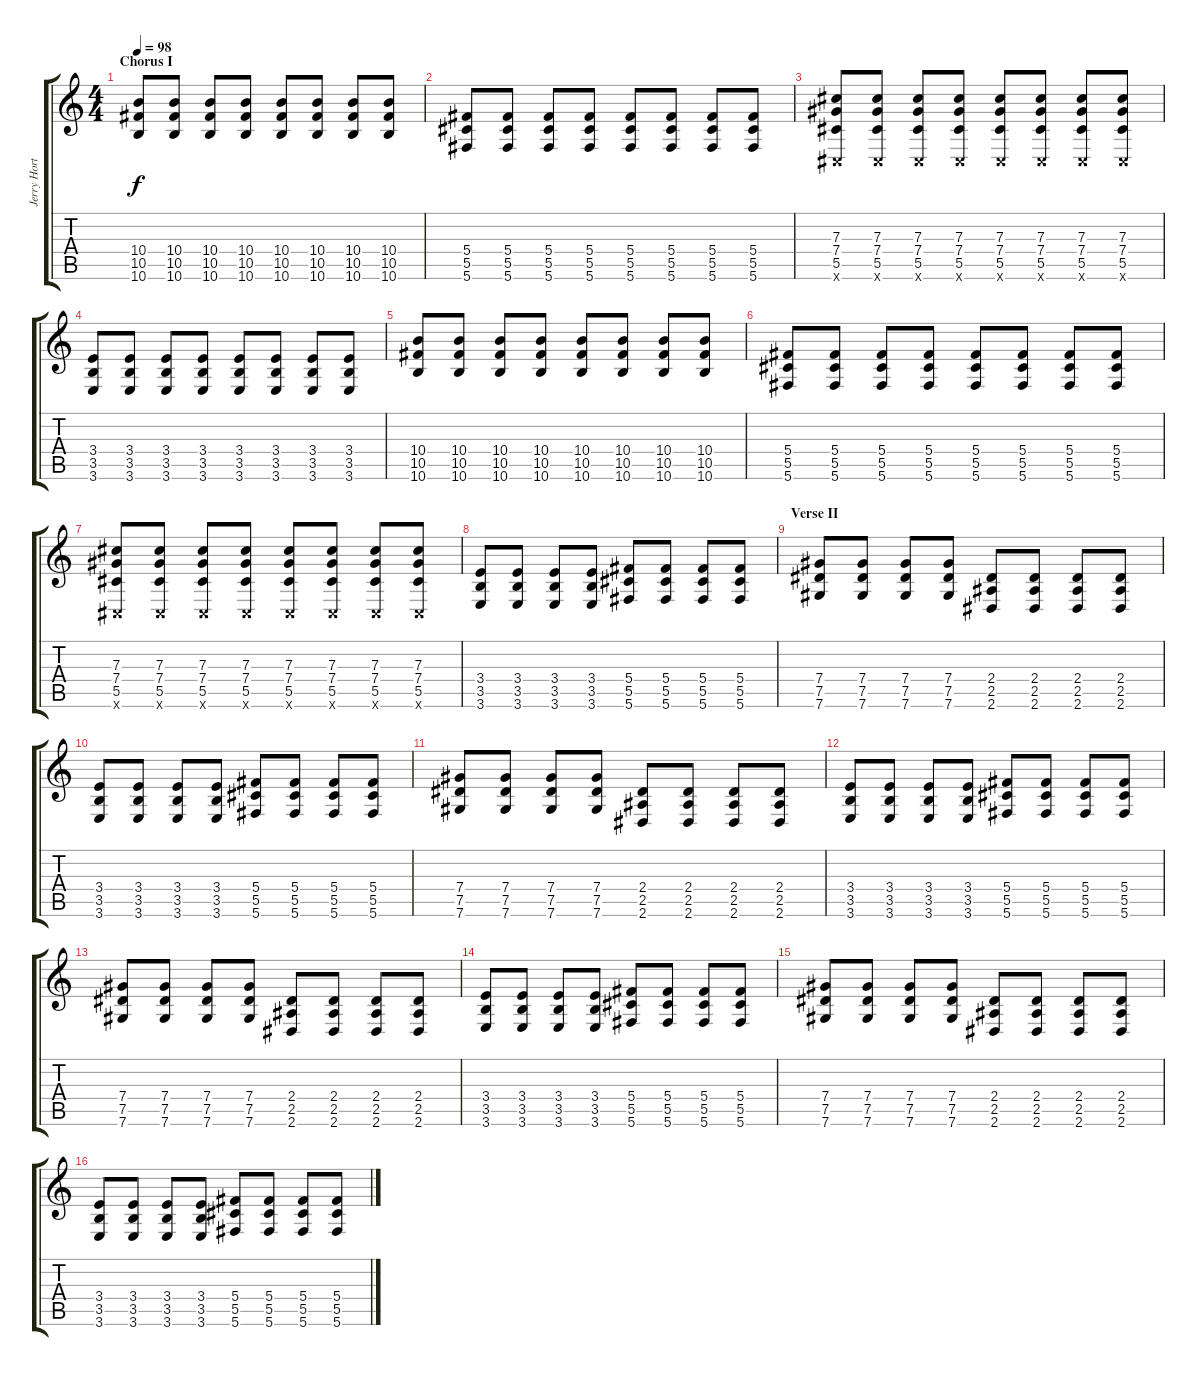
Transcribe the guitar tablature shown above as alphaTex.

\track ("Jerry Horton - Guitar" "Jerry Hort") {instrument overdrivenguitar}
\staff {score tabs}
\tuning (Eb4 Bb3 Gb3 Db3 Ab2 Db2) {hide}
\ts (4 4)
\section ("" "Chorus I")
\tempo 98
\clef g2
\ks c
(10.4 10.5 10.6).8{dy f} (10.4 10.5 10.6).8 (10.4 10.5 10.6).8 (10.4 10.5 10.6).8 (10.4 10.5 10.6).8 (10.4 10.5 10.6).8 (10.4 10.5 10.6).8 (10.4 10.5 10.6).8 |
(5.4 5.5 5.6).8 (5.4 5.5 5.6).8 (5.4 5.5 5.6).8 (5.4 5.5 5.6).8 (5.4 5.5 5.6).8 (5.4 5.5 5.6).8 (5.4 5.5 5.6).8 (5.4 5.5 5.6).8 |
(7.3 7.4 5.5 0.6{x}).8 (7.3 7.4 5.5 0.6{x}).8 (7.3 7.4 5.5 0.6{x}).8 (7.3 7.4 5.5 0.6{x}).8 (7.3 7.4 5.5 0.6{x}).8 (7.3 7.4 5.5 0.6{x}).8 (7.3 7.4 5.5 0.6{x}).8 (7.3 7.4 5.5 0.6{x}).8 |
(3.4 3.5 3.6).8 (3.4 3.5 3.6).8 (3.4 3.5 3.6).8 (3.4 3.5 3.6).8 (3.4 3.5 3.6).8 (3.4 3.5 3.6).8 (3.4 3.5 3.6).8 (3.4 3.5 3.6).8 |
(10.4 10.5 10.6).8 (10.4 10.5 10.6).8 (10.4 10.5 10.6).8 (10.4 10.5 10.6).8 (10.4 10.5 10.6).8 (10.4 10.5 10.6).8 (10.4 10.5 10.6).8 (10.4 10.5 10.6).8 |
(5.4 5.5 5.6).8 (5.4 5.5 5.6).8 (5.4 5.5 5.6).8 (5.4 5.5 5.6).8 (5.4 5.5 5.6).8 (5.4 5.5 5.6).8 (5.4 5.5 5.6).8 (5.4 5.5 5.6).8 |
(7.3 7.4 5.5 0.6{x}).8 (7.3 7.4 5.5 0.6{x}).8 (7.3 7.4 5.5 0.6{x}).8 (7.3 7.4 5.5 0.6{x}).8 (7.3 7.4 5.5 0.6{x}).8 (7.3 7.4 5.5 0.6{x}).8 (7.3 7.4 5.5 0.6{x}).8 (7.3 7.4 5.5 0.6{x}).8 |
(3.4 3.5 3.6).8 (3.4 3.5 3.6).8 (3.4 3.5 3.6).8 (3.4 3.5 3.6).8 (5.4 5.5 5.6).8 (5.4 5.5 5.6).8 (5.4 5.5 5.6).8 (5.4 5.5 5.6).8 |
\section ("" "Verse II")
(7.4 7.5 7.6).8 (7.4 7.5 7.6).8 (7.4 7.5 7.6).8 (7.4 7.5 7.6).8 (2.4 2.5 2.6).8 (2.4 2.5 2.6).8 (2.4 2.5 2.6).8 (2.4 2.5 2.6).8 |
(3.4 3.5 3.6).8 (3.4 3.5 3.6).8 (3.4 3.5 3.6).8 (3.4 3.5 3.6).8 (5.4 5.5 5.6).8 (5.4 5.5 5.6).8 (5.4 5.5 5.6).8 (5.4 5.5 5.6).8 |
(7.4 7.5 7.6).8 (7.4 7.5 7.6).8 (7.4 7.5 7.6).8 (7.4 7.5 7.6).8 (2.4 2.5 2.6).8 (2.4 2.5 2.6).8 (2.4 2.5 2.6).8 (2.4 2.5 2.6).8 |
(3.4 3.5 3.6).8 (3.4 3.5 3.6).8 (3.4 3.5 3.6).8 (3.4 3.5 3.6).8 (5.4 5.5 5.6).8 (5.4 5.5 5.6).8 (5.4 5.5 5.6).8 (5.4 5.5 5.6).8 |
(7.4 7.5 7.6).8 (7.4 7.5 7.6).8 (7.4 7.5 7.6).8 (7.4 7.5 7.6).8 (2.4 2.5 2.6).8 (2.4 2.5 2.6).8 (2.4 2.5 2.6).8 (2.4 2.5 2.6).8 |
(3.4 3.5 3.6).8 (3.4 3.5 3.6).8 (3.4 3.5 3.6).8 (3.4 3.5 3.6).8 (5.4 5.5 5.6).8 (5.4 5.5 5.6).8 (5.4 5.5 5.6).8 (5.4 5.5 5.6).8 |
(7.4 7.5 7.6).8 (7.4 7.5 7.6).8 (7.4 7.5 7.6).8 (7.4 7.5 7.6).8 (2.4 2.5 2.6).8 (2.4 2.5 2.6).8 (2.4 2.5 2.6).8 (2.4 2.5 2.6).8 |
(3.4 3.5 3.6).8 (3.4 3.5 3.6).8 (3.4 3.5 3.6).8 (3.4 3.5 3.6).8 (5.4 5.5 5.6).8 (5.4 5.5 5.6).8 (5.4 5.5 5.6).8 (5.4 5.5 5.6).8
